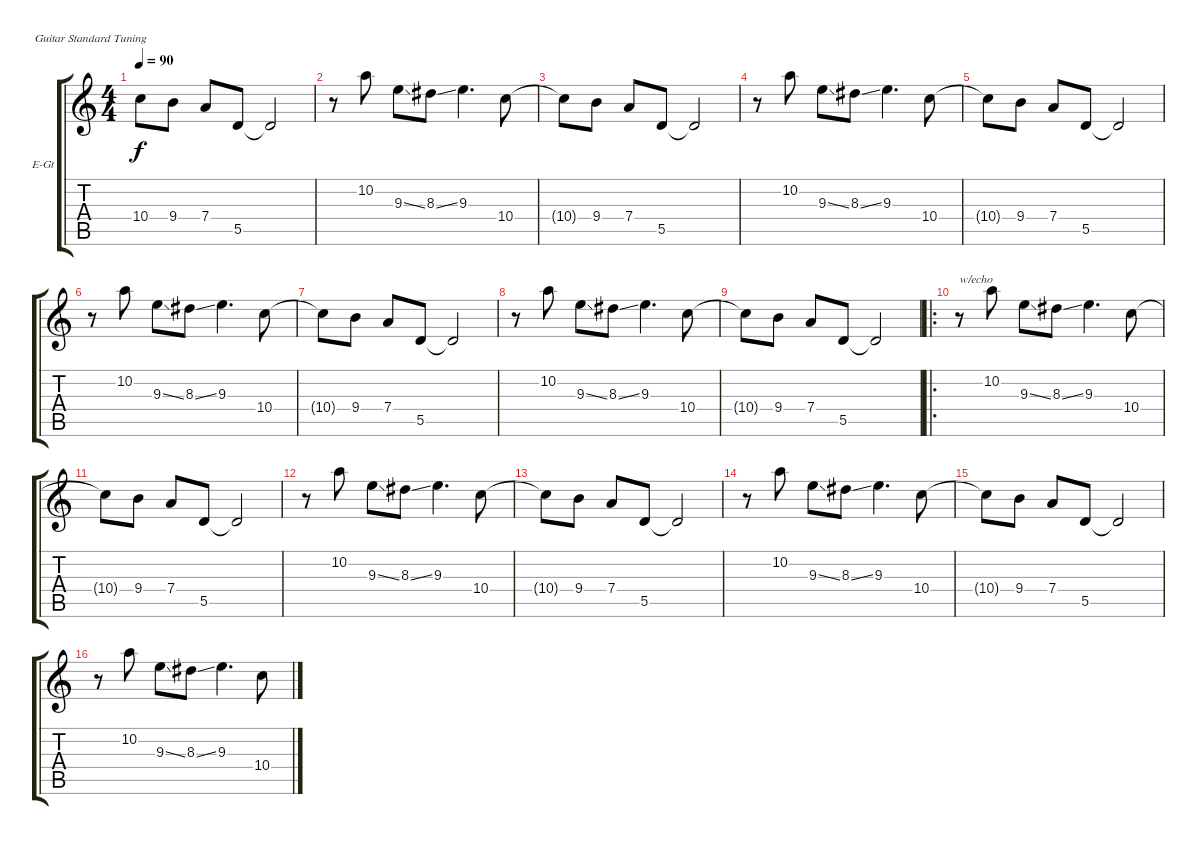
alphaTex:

\bracketExtendMode groupsimilarinstruments
\firstSystemTrackNameOrientation horizontal
\otherSystemsTrackNameOrientation horizontal
\track ("Graham (Disto. Guitar)" "E-Gt") {instrument distortionguitar}
\staff {score tabs}
\tuning (E4 B3 G3 D3 A2 E2)
\ts (4 4)
\tempo 90
\clef g2
\ks c
10.4{t}.8{dy f} 9.4.8 7.4.8 5.5.8 5.5{t}.2 |
r.8 10.2.8 9.3{ss}.8 8.3{ss}.8 9.3.4{d} 10.4.8 |
10.4{t}.8 9.4.8 7.4.8 5.5.8 5.5{t}.2 |
r.8 10.2.8 9.3{ss}.8 8.3{ss}.8 9.3.4{d} 10.4.8 |
10.4{t}.8 9.4.8 7.4.8 5.5.8 5.5{t}.2 |
r.8 10.2.8 9.3{ss}.8 8.3{ss}.8 9.3.4{d} 10.4.8 |
10.4{t}.8 9.4.8 7.4.8 5.5.8 5.5{t}.2 |
r.8 10.2.8 9.3{ss}.8 8.3{ss}.8 9.3.4{d} 10.4.8 |
10.4{t}.8 9.4.8 7.4.8 5.5.8 5.5{t}.2 |
\ro
r.8{txt "w/echo"} 10.2.8 9.3{ss}.8 8.3{ss}.8 9.3.4{d} 10.4.8 |
10.4{t}.8 9.4.8 7.4.8 5.5.8 5.5{t}.2 |
r.8 10.2.8 9.3{ss}.8 8.3{ss}.8 9.3.4{d} 10.4.8 |
10.4{t}.8 9.4.8 7.4.8 5.5.8 5.5{t}.2 |
r.8 10.2.8 9.3{ss}.8 8.3{ss}.8 9.3.4{d} 10.4.8 |
10.4{t}.8 9.4.8 7.4.8 5.5.8 5.5{t}.2 |
r.8 10.2.8 9.3{ss}.8 8.3{ss}.8 9.3.4{d} 10.4.8
